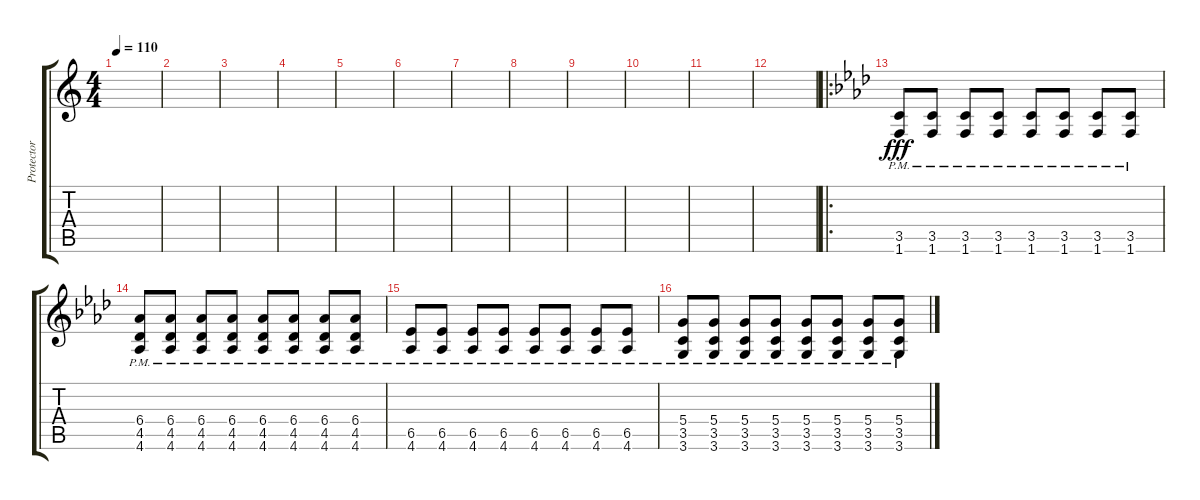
\track ("Protector" "Protector") {instrument distortionguitar}
\staff {score tabs}
\tuning (E4 B3 G3 D3 A2 E2) {hide}
\ts (4 4)
\tempo 110
\clef g2
\ks c
|
|
|
|
|
|
|
|
|
|
|
|
\ro
\ks fminor
(3.5{pm} 1.6{pm}).8{dy fff volume 16} (3.5{pm} 1.6{pm}).8 (3.5{pm} 1.6{pm}).8 (3.5{pm} 1.6{pm}).8 (3.5{pm} 1.6{pm}).8 (3.5{pm} 1.6{pm}).8 (3.5{pm} 1.6{pm}).8 (3.5{pm} 1.6{pm}).8 |
(6.4{pm} 4.5{pm} 4.6{pm}).8 (6.4{pm} 4.5{pm} 4.6{pm}).8 (6.4{pm} 4.5{pm} 4.6{pm}).8 (6.4{pm} 4.5{pm} 4.6{pm}).8 (6.4{pm} 4.5{pm} 4.6{pm}).8 (6.4{pm} 4.5{pm} 4.6{pm}).8 (6.4{pm} 4.5{pm} 4.6{pm}).8 (6.4{pm} 4.5{pm} 4.6{pm}).8 |
(6.5{pm} 4.6{pm}).8 (6.5{pm} 4.6{pm}).8 (6.5{pm} 4.6{pm}).8 (6.5{pm} 4.6{pm}).8 (6.5{pm} 4.6{pm}).8 (6.5{pm} 4.6{pm}).8 (6.5{pm} 4.6{pm}).8 (6.5{pm} 4.6{pm}).8 |
(5.4{pm} 3.5{pm} 3.6{pm}).8 (5.4{pm} 3.5{pm} 3.6{pm}).8 (5.4{pm} 3.5{pm} 3.6{pm}).8 (5.4{pm} 3.5{pm} 3.6{pm}).8 (5.4{pm} 3.5{pm} 3.6{pm}).8 (5.4{pm} 3.5{pm} 3.6{pm}).8 (5.4{pm} 3.5{pm} 3.6{pm}).8 (5.4{pm} 3.5{pm} 3.6{pm}).8
